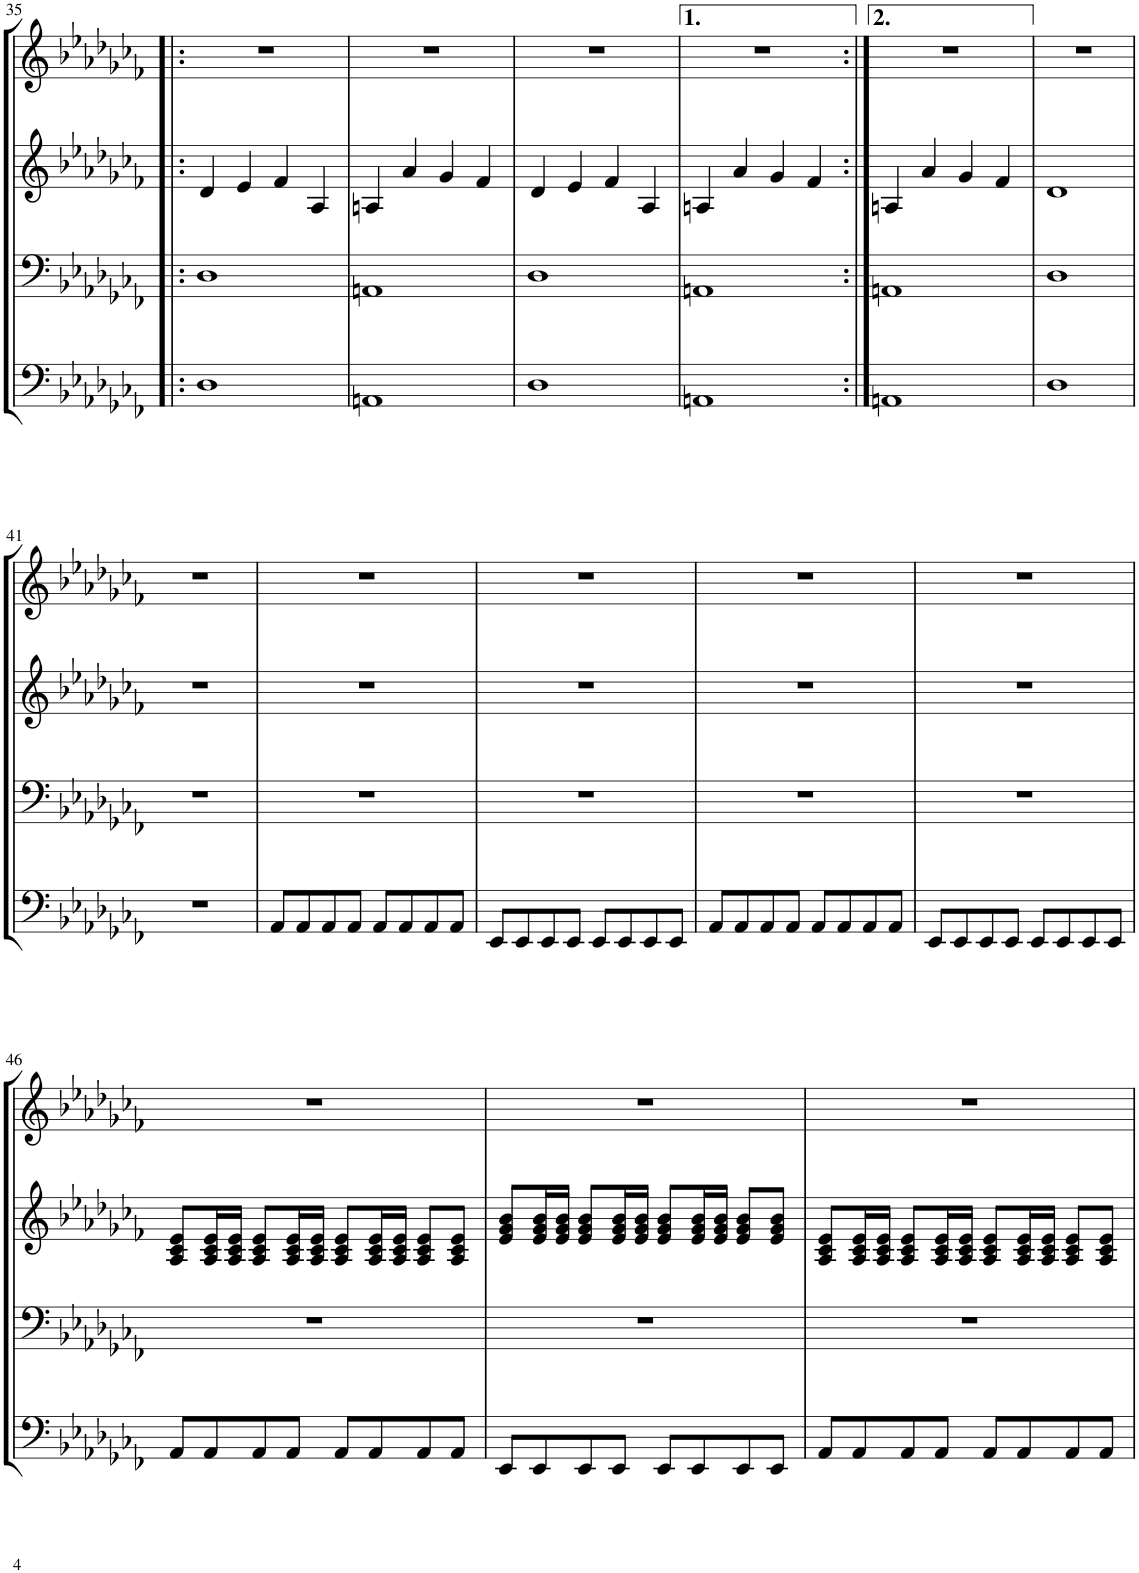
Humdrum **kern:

**kern	**kern	**kern	**kern
*part4	*part3	*part2	*part1
*staff4	*staff3	*staff2	*staff1
*I"Tuba	*I"Trombone	*I"Bb Trumpet 2	*I"Bb Trumpet 1
*I'Tba	*I'Trb	*I'Tpt	*I'Tpt
!!LO:PB:g=z
*clefF4	*clefF4	*clefG2	*clefG2
*	*	*ITrd1c2	*ITrd1c2
*k[b-e-a-d-g-c-f-]	*k[b-e-a-d-g-c-f-]	*k[b-e-a-d-g-c-f-]	*k[b-e-a-d-g-c-f-]
*M4/4	*M4/4	*M4/4	*M4/4
=35!|:	=35!|:	=35!|:	=35!|:
1D-	1D-	4d-/	1r
.	.	4e-/	.
.	.	4f-/	.
.	.	4A-/	.
=36	=36	=36	=36
1AAn	1AAn	4An/	1r
.	.	4a-/	.
.	.	4g-/	.
.	.	4f-/	.
=37	=37	=37	=37
1D-	1D-	4d-/	1r
.	.	4e-/	.
.	.	4f-/	.
.	.	4A-/	.
=38	=38	=38	=38
1AAn	1AAn	4An/	1r
.	.	4a-/	.
.	.	4g-/	.
.	.	4f-/	.
=39:|!	=39:|!	=39:|!	=39:|!
1AAn	1AAn	4An/	1r
.	.	4a-/	.
.	.	4g-/	.
.	.	4f-/	.
=40	=40	=40	=40
1D-	1D-	1d-	1r
!!LO:LB:g=z
=41	=41	=41	=41
1r	1r	1r	1r
=42	=42	=42	=42
8AA-/L	1r	1r	1r
8AA-/	.	.	.
8AA-/	.	.	.
8AA-/J	.	.	.
8AA-/L	.	.	.
8AA-/	.	.	.
8AA-/	.	.	.
8AA-/J	.	.	.
=43	=43	=43	=43
8EE-/L	1r	1r	1r
8EE-/	.	.	.
8EE-/	.	.	.
8EE-/J	.	.	.
8EE-/L	.	.	.
8EE-/	.	.	.
8EE-/	.	.	.
8EE-/J	.	.	.
=44	=44	=44	=44
8AA-/L	1r	1r	1r
8AA-/	.	.	.
8AA-/	.	.	.
8AA-/J	.	.	.
8AA-/L	.	.	.
8AA-/	.	.	.
8AA-/	.	.	.
8AA-/J	.	.	.
=45	=45	=45	=45
8EE-/L	1r	1r	1r
8EE-/	.	.	.
8EE-/	.	.	.
8EE-/J	.	.	.
8EE-/L	.	.	.
8EE-/	.	.	.
8EE-/	.	.	.
8EE-/J	.	.	.
!!LO:LB:g=z
=46	=46	=46	=46
8AA-/L	1r	8A-/ 8c-/ 8e-/L	1r
8AA-/	.	16A-/ 16c-/ 16e-/L	.
.	.	16A-/ 16c-/ 16e-/JJ	.
8AA-/	.	8A-/ 8c-/ 8e-/L	.
8AA-/J	.	16A-/ 16c-/ 16e-/L	.
.	.	16A-/ 16c-/ 16e-/JJ	.
8AA-/L	.	8A-/ 8c-/ 8e-/L	.
8AA-/	.	16A-/ 16c-/ 16e-/L	.
.	.	16A-/ 16c-/ 16e-/JJ	.
8AA-/	.	8A-/ 8c-/ 8e-/L	.
8AA-/J	.	8A-/ 8c-/ 8e-/J	.
=47	=47	=47	=47
8EE-/L	1r	8e-/ 8g-/ 8b-/L	1r
8EE-/	.	16e-/ 16g-/ 16b-/L	.
.	.	16e-/ 16g-/ 16b-/JJ	.
8EE-/	.	8e-/ 8g-/ 8b-/L	.
8EE-/J	.	16e-/ 16g-/ 16b-/L	.
.	.	16e-/ 16g-/ 16b-/JJ	.
8EE-/L	.	8e-/ 8g-/ 8b-/L	.
8EE-/	.	16e-/ 16g-/ 16b-/L	.
.	.	16e-/ 16g-/ 16b-/JJ	.
8EE-/	.	8e-/ 8g-/ 8b-/L	.
8EE-/J	.	8e-/ 8g-/ 8b-/J	.
=48	=48	=48	=48
8AA-/L	1r	8A-/ 8c-/ 8e-/L	1r
8AA-/	.	16A-/ 16c-/ 16e-/L	.
.	.	16A-/ 16c-/ 16e-/JJ	.
8AA-/	.	8A-/ 8c-/ 8e-/L	.
8AA-/J	.	16A-/ 16c-/ 16e-/L	.
.	.	16A-/ 16c-/ 16e-/JJ	.
8AA-/L	.	8A-/ 8c-/ 8e-/L	.
8AA-/	.	16A-/ 16c-/ 16e-/L	.
.	.	16A-/ 16c-/ 16e-/JJ	.
8AA-/	.	8A-/ 8c-/ 8e-/L	.
8AA-/J	.	8A-/ 8c-/ 8e-/J	.
=	=	=	=
*-	*-	*-	*-
